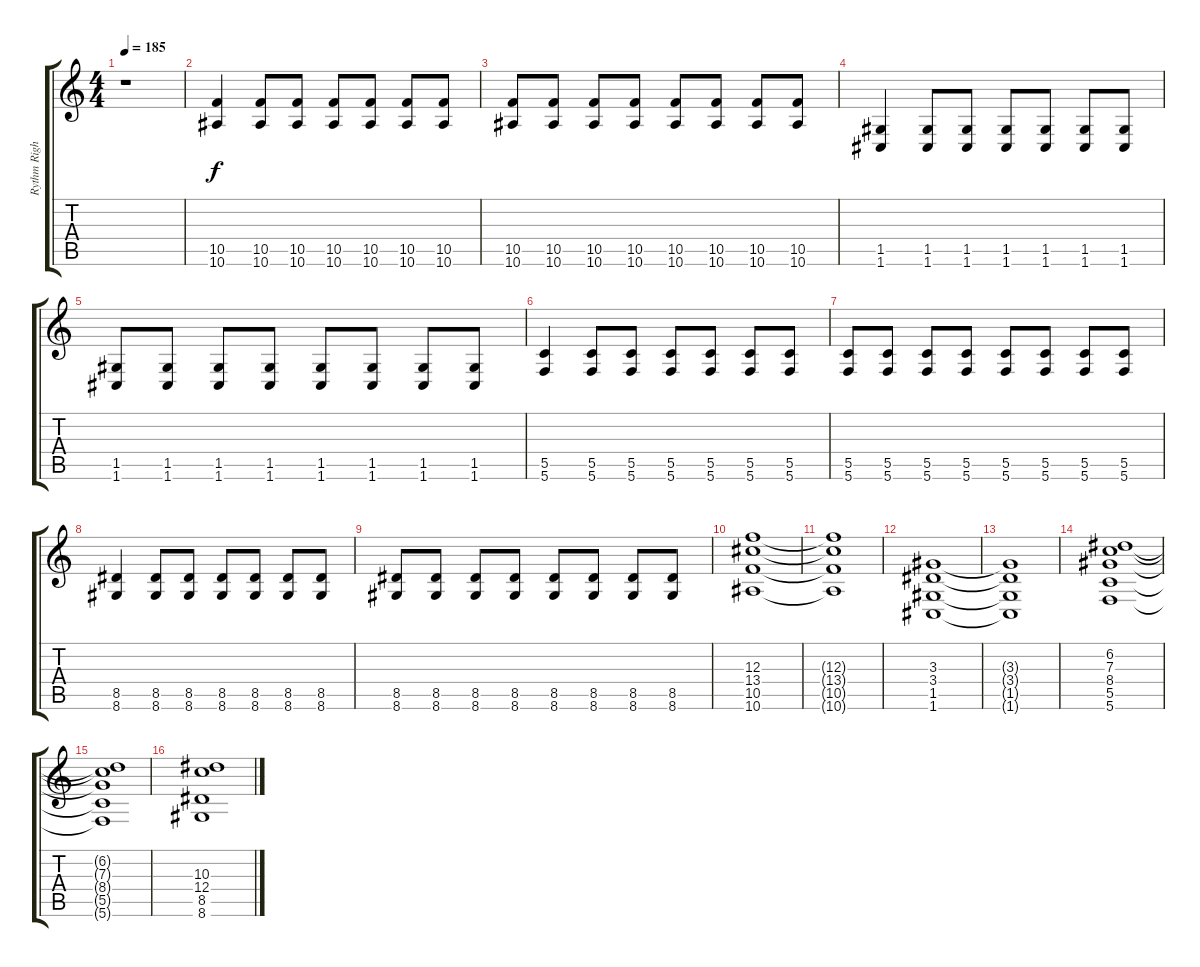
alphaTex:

\track ("Rythm Right" "Rythm Righ") {instrument distortionguitar}
\staff {score tabs}
\tuning (D4 A3 F3 C3 G2 C2) {hide}
\ts (4 4)
\tempo 185
\clef g2
\ks c
r.1{dy f} |
(10.5 10.6).4 (10.5 10.6).8 (10.5 10.6).8 (10.5 10.6).8 (10.5 10.6).8 (10.5 10.6).8 (10.5 10.6).8 |
(10.5 10.6).8 (10.5 10.6).8 (10.5 10.6).8 (10.5 10.6).8 (10.5 10.6).8 (10.5 10.6).8 (10.5 10.6).8 (10.5 10.6).8 |
(1.5 1.6).4 (1.5 1.6).8 (1.5 1.6).8 (1.5 1.6).8 (1.5 1.6).8 (1.5 1.6).8 (1.5 1.6).8 |
(1.5 1.6).8 (1.5 1.6).8 (1.5 1.6).8 (1.5 1.6).8 (1.5 1.6).8 (1.5 1.6).8 (1.5 1.6).8 (1.5 1.6).8 |
(5.5 5.6).4 (5.5 5.6).8 (5.5 5.6).8 (5.5 5.6).8 (5.5 5.6).8 (5.5 5.6).8 (5.5 5.6).8 |
(5.5 5.6).8 (5.5 5.6).8 (5.5 5.6).8 (5.5 5.6).8 (5.5 5.6).8 (5.5 5.6).8 (5.5 5.6).8 (5.5 5.6).8 |
(8.5 8.6).4 (8.5 8.6).8 (8.5 8.6).8 (8.5 8.6).8 (8.5 8.6).8 (8.5 8.6).8 (8.5 8.6).8 |
(8.5 8.6).8 (8.5 8.6).8 (8.5 8.6).8 (8.5 8.6).8 (8.5 8.6).8 (8.5 8.6).8 (8.5 8.6).8 (8.5 8.6).8 |
(12.3 13.4 10.5 10.6).1 |
(12.3{t} 13.4{t} 10.5{t} 10.6{t}).1 |
(3.3 3.4 1.5 1.6).1 |
(3.3{t} 3.4{t} 1.5{t} 1.6{t}).1 |
(6.2 7.3 8.4 5.5 5.6).1 |
(6.2{t} 7.3{t} 8.4{t} 5.5{t} 5.6{t}).1 |
(10.3 12.4 8.5 8.6).1
